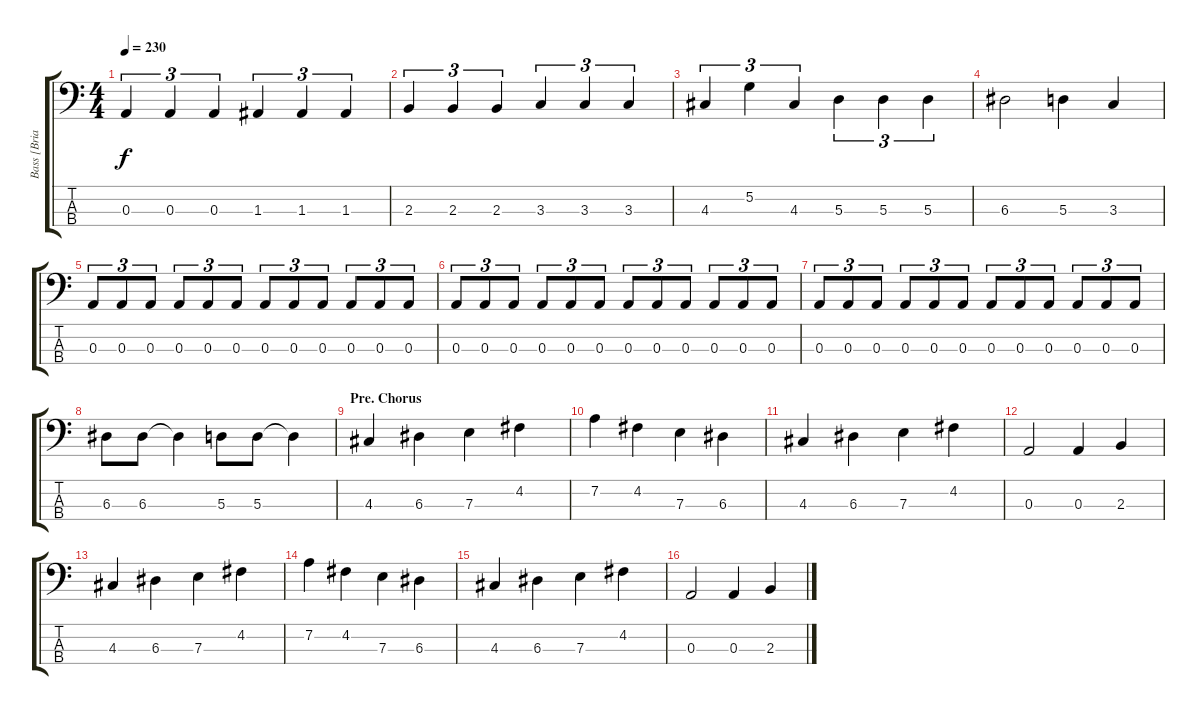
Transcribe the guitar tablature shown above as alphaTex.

\track ("Bass [Brian Bonini]" "Bass [Bria") {instrument electricbassfinger}
\staff {score tabs}
\tuning (G2 D2 A1 E1) {hide}
\ts (4 4)
\tempo 230
\clef f4
\ks c
0.3.4{tu (3 2) dy f} 0.3.4{tu (3 2)} 0.3.4{tu (3 2)} 1.3.4{tu (3 2)} 1.3.4{tu (3 2)} 1.3.4{tu (3 2)} |
2.3.4{tu (3 2)} 2.3.4{tu (3 2)} 2.3.4{tu (3 2)} 3.3.4{tu (3 2)} 3.3.4{tu (3 2)} 3.3.4{tu (3 2)} |
4.3.4{tu (3 2)} 5.2.4{tu (3 2)} 4.3.4{tu (3 2)} 5.3.4{tu (3 2)} 5.3.4{tu (3 2)} 5.3.4{tu (3 2)} |
6.3.2 5.3.4 3.3.4 |
0.3.8{tu (3 2)} 0.3.8{tu (3 2)} 0.3.8{tu (3 2)} 0.3.8{tu (3 2)} 0.3.8{tu (3 2)} 0.3.8{tu (3 2)} 0.3.8{tu (3 2)} 0.3.8{tu (3 2)} 0.3.8{tu (3 2)} 0.3.8{tu (3 2)} 0.3.8{tu (3 2)} 0.3.8{tu (3 2)} |
0.3.8{tu (3 2)} 0.3.8{tu (3 2)} 0.3.8{tu (3 2)} 0.3.8{tu (3 2)} 0.3.8{tu (3 2)} 0.3.8{tu (3 2)} 0.3.8{tu (3 2)} 0.3.8{tu (3 2)} 0.3.8{tu (3 2)} 0.3.8{tu (3 2)} 0.3.8{tu (3 2)} 0.3.8{tu (3 2)} |
0.3.8{tu (3 2)} 0.3.8{tu (3 2)} 0.3.8{tu (3 2)} 0.3.8{tu (3 2)} 0.3.8{tu (3 2)} 0.3.8{tu (3 2)} 0.3.8{tu (3 2)} 0.3.8{tu (3 2)} 0.3.8{tu (3 2)} 0.3.8{tu (3 2)} 0.3.8{tu (3 2)} 0.3.8{tu (3 2)} |
6.3.8 6.3.8 6.3{t}.4 5.3.8 5.3.8 5.3{t}.4 |
\section ("" "Pre. Chorus")
4.3.4 6.3.4 7.3.4 4.2.4 |
7.2.4 4.2.4 7.3.4 6.3.4 |
4.3.4 6.3.4 7.3.4 4.2.4 |
0.3.2 0.3.4 2.3.4 |
4.3.4 6.3.4 7.3.4 4.2.4 |
7.2.4 4.2.4 7.3.4 6.3.4 |
4.3.4 6.3.4 7.3.4 4.2.4 |
0.3.2 0.3.4 2.3.4
